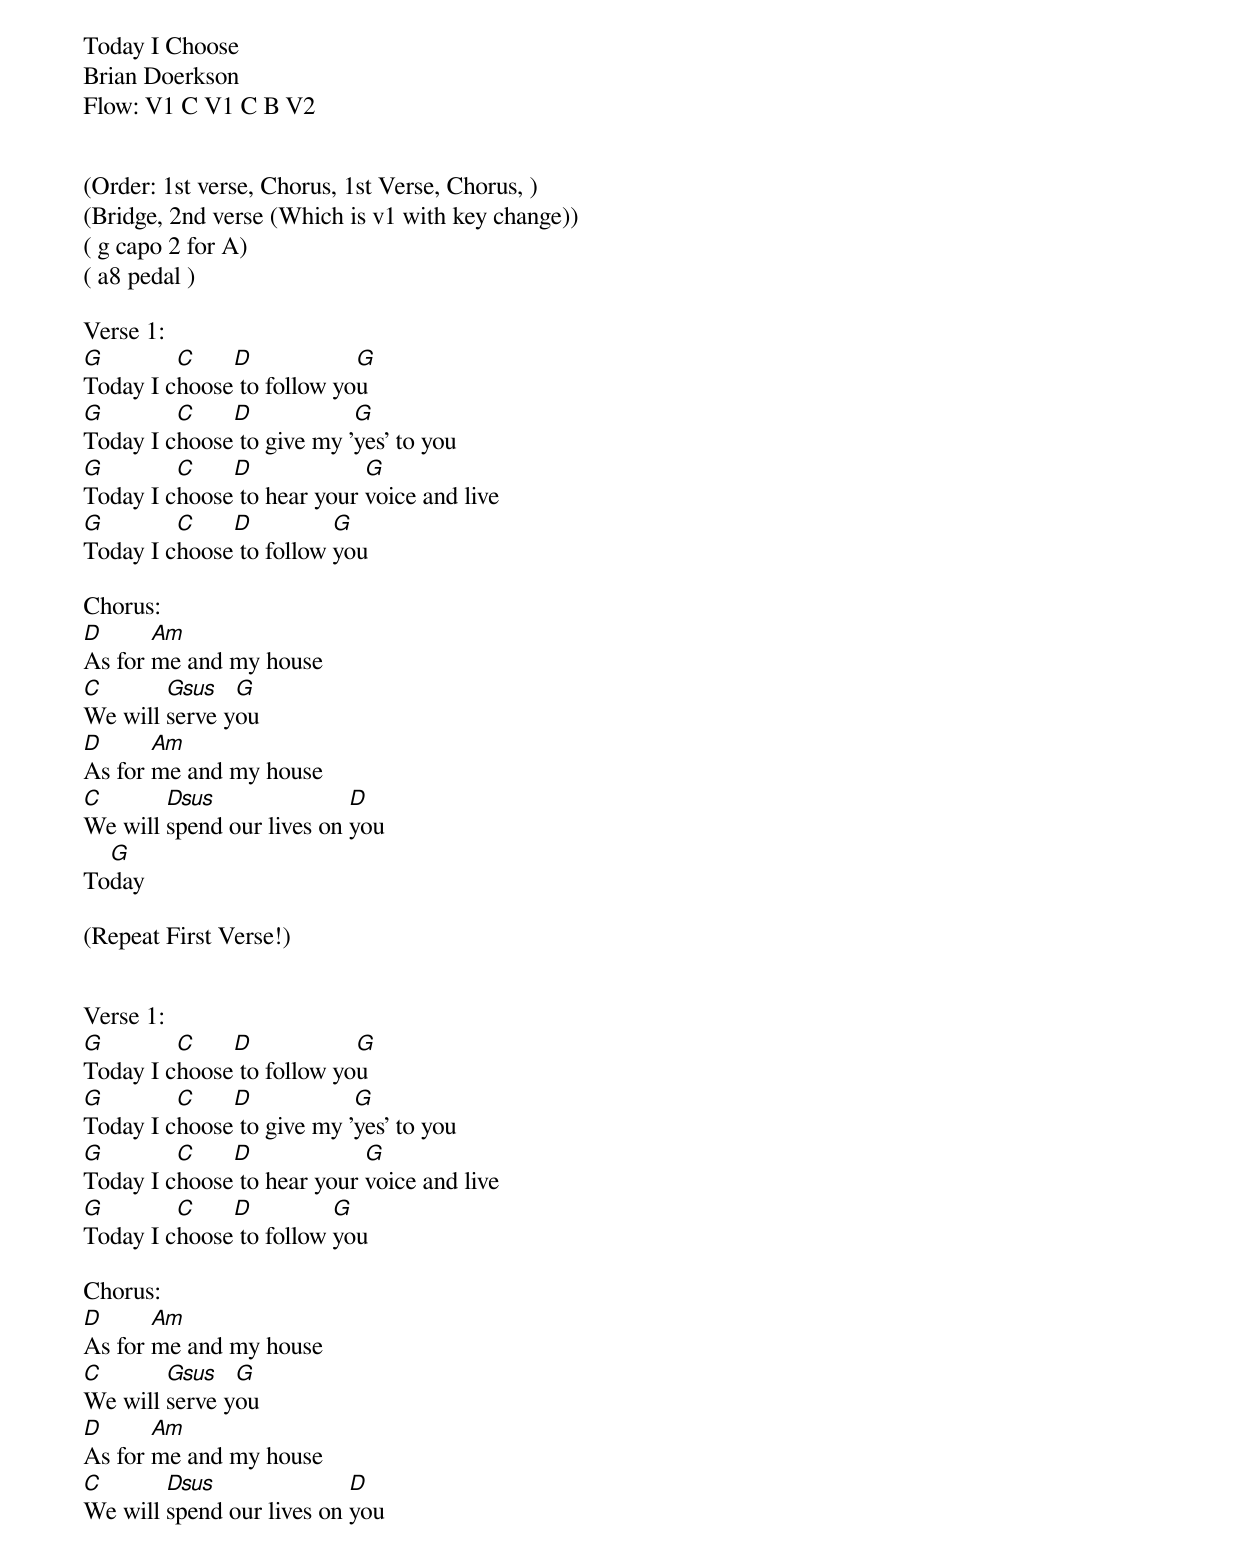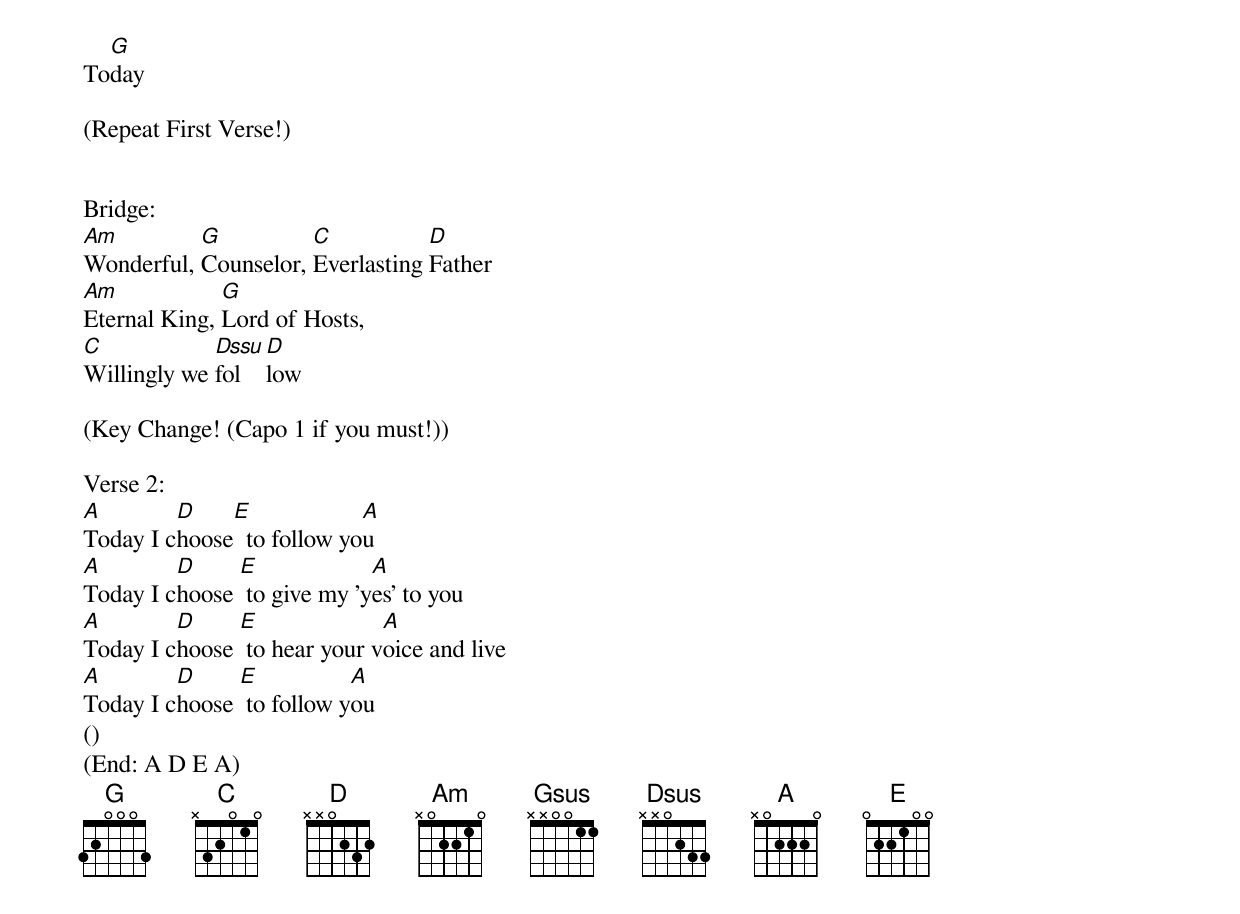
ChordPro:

Today I Choose
Brian Doerkson
Flow: V1 C V1 C B V2


(Order: 1st verse, Chorus, 1st Verse, Chorus, )
(Bridge, 2nd verse (Which is v1 with key change))
( g capo 2 for A)
( a8 pedal )

Verse 1:
[G]Today I c[C]hoose[D] to follow yo[G]u
[G]Today I c[C]hoose[D] to give my '[G]yes' to you
[G]Today I c[C]hoose[D] to hear your [G]voice and live
[G]Today I c[C]hoose[D] to follow [G]you

Chorus:
[D]As for [Am]me and my house
[C]We will [Gsus]serve y[G]ou
[D]As for [Am]me and my house
[C]We will [Dsus]spend our lives on [D]you
To[G]day

(Repeat First Verse!)


Verse 1:
[G]Today I c[C]hoose[D] to follow yo[G]u
[G]Today I c[C]hoose[D] to give my '[G]yes' to you
[G]Today I c[C]hoose[D] to hear your [G]voice and live
[G]Today I c[C]hoose[D] to follow [G]you

Chorus:
[D]As for [Am]me and my house
[C]We will [Gsus]serve y[G]ou
[D]As for [Am]me and my house
[C]We will [Dsus]spend our lives on [D]you
To[G]day

(Repeat First Verse!)


Bridge:
[Am]Wonderful, [G]Counselor, [C]Everlasting [D]Father
[Am]Eternal King, [G]Lord of Hosts,
[C]Willingly we [Dssu]fol  [D]low

(Key Change! (Capo 1 if you must!))

Verse 2:
[A]Today I c[D]hoose[E]  to follow yo[A]u
[A]Today I c[D]hoose [E] to give my 'y[A]es' to you
[A]Today I c[D]hoose [E] to hear your v[A]oice and live
[A]Today I c[D]hoose [E] to follow y[A]ou
()
(End: A D E A)
